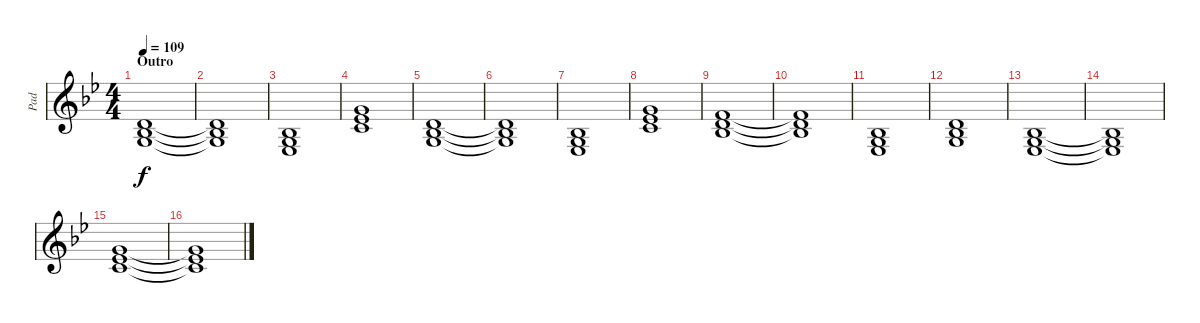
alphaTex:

\track ("Pad" "Pad") {instrument pad1newage}
\staff {score}
\tuning (E4 B3 G3 D3 A2 E2) {hide}
\ts (4 4)
\section ("" "Outro")
\tempo 109
\clef g2
\ks bb
(3.2 0.3 8.4).1{dy f} |
(3.2{t} 0.3{t} 8.4{t}).1 |
(0.3 1.4 13.5).1 |
(3.1 1.2 8.3).1 |
(3.2 0.3 8.4).1 |
(3.2{t} 0.3{t} 8.4{t}).1 |
(0.3 1.4 13.5).1 |
(3.1 1.2 8.3).1 |
(1.1 3.2 3.3).1 |
(1.1{t} 3.2{t} 3.3{t}).1 |
(0.3 1.4 13.5).1 |
(3.2 0.3 8.4).1 |
(0.3 1.4 13.5).1 |
(0.3{t} 1.4{t} 13.5{t}).1 |
(3.1 1.2 8.3).1 |
(3.1{t} 1.2{t} 8.3{t}).1
